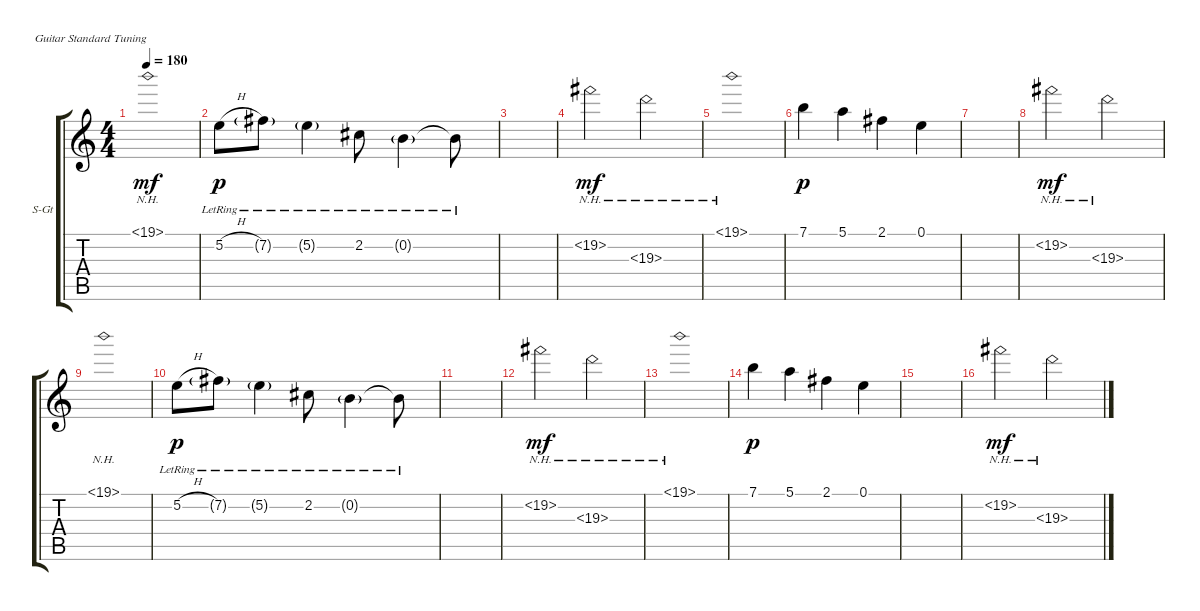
\defaultSystemsLayout 4
\bracketExtendMode groupsimilarinstruments
\firstSystemTrackNameOrientation horizontal
\otherSystemsTrackNameOrientation horizontal
\track ("Solo Guitar" "S-Gt") {instrument acousticguitarsteel}
\staff {score tabs}
\tuning (E4 B3 G3 D3 A2 E2)
\ts (4 4)
\tempo 180
\clef g2
\ks c
19.1{nh}.1{dy mf} |
5.2{h lr}.8{dy p} 7.2{g lr}.8 5.2{g lr}.4 2.2{lr}.8 0.2{g lr}.4 0.2{lr t}.8 |
|
19.2{nh}.2{dy mf} 19.3{nh}.2 |
19.1{nh}.1 |
7.1.4{dy p} 5.1.4 2.1.4 0.1.4 |
|
19.2{nh}.2{dy mf} 19.3{nh}.2 |
19.1{nh}.1 |
5.2{h lr}.8{dy p} 7.2{g lr}.8 5.2{g lr}.4 2.2{lr}.8 0.2{g lr}.4 0.2{lr t}.8 |
|
19.2{nh}.2{dy mf} 19.3{nh}.2 |
19.1{nh}.1 |
7.1.4{dy p} 5.1.4 2.1.4 0.1.4 |
|
19.2{nh}.2{dy mf} 19.3{nh}.2
